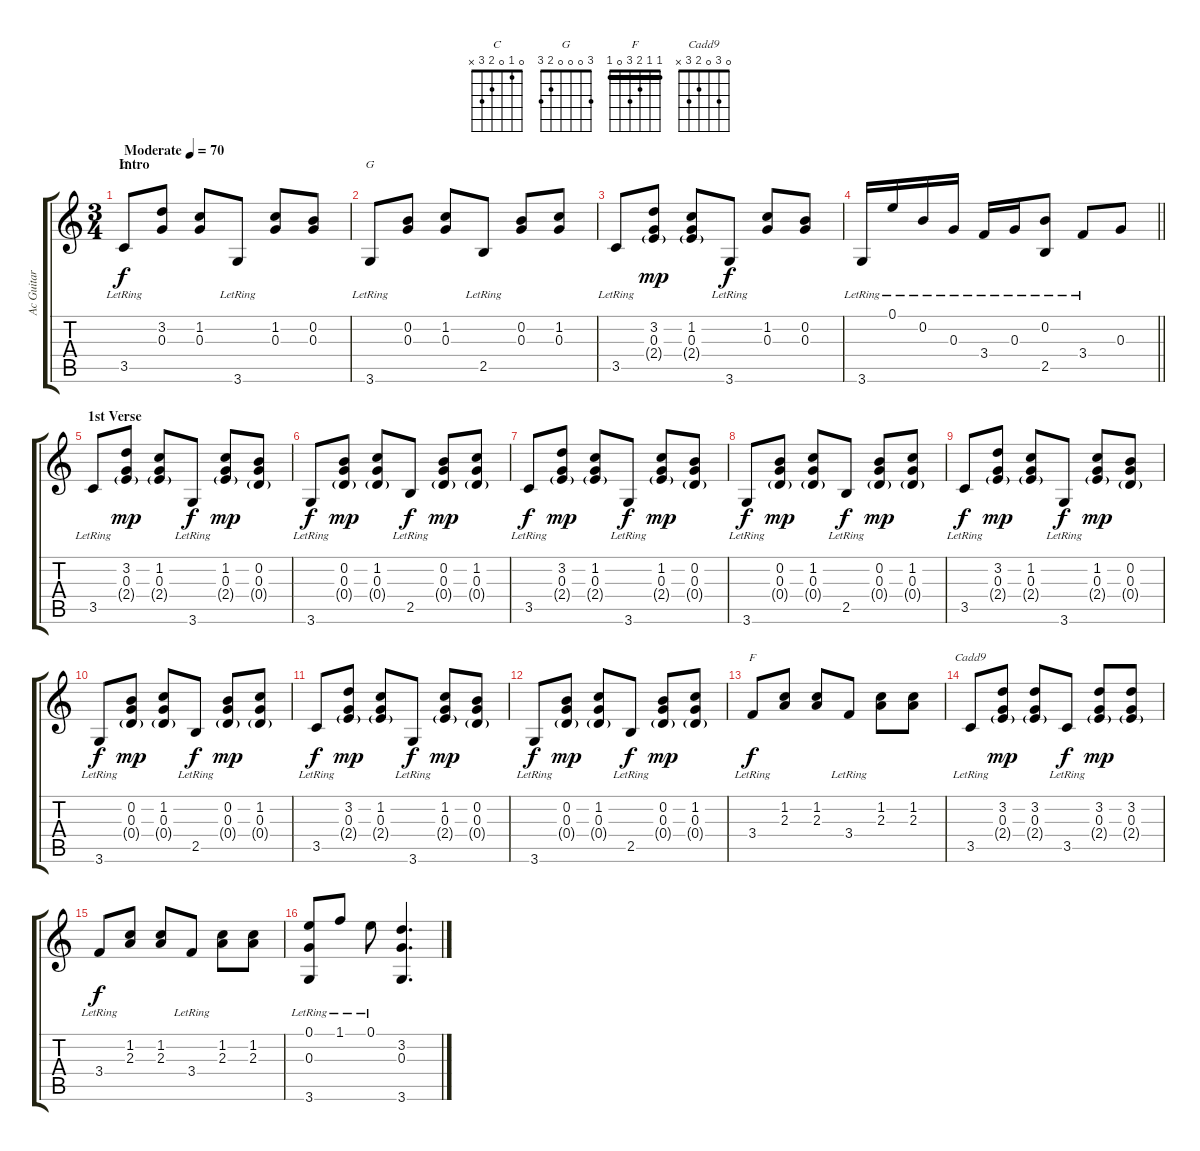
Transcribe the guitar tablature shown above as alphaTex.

\track ("Ac Guitar" "Ac Guitar") {instrument acousticguitarsteel}
\staff {score tabs}
\tuning (E4 B3 G3 D3 A2 E2) {hide}
\chord ("C" 0 1 0 2 3 x)
\chord ("G" 3 0 0 0 2 3)
\chord ("F" 1 1 2 3 0 1) {barre 1}
\chord ("Cadd9" 0 3 0 2 3 x)
\ts (3 4)
\section ("" "Intro")
\tempo (70 "Moderate")
\clef g2
\ks c
3.5{lr}.8{ch "C" dy f instrument acousticguitarsteel} (3.2 0.3).8 (1.2 0.3).8 3.6{lr}.8 (1.2 0.3).8 (0.2 0.3).8 |
3.6{lr}.8{ch "G"} (0.2 0.3).8 (1.2 0.3).8 2.5{lr}.8 (0.2 0.3).8 (1.2 0.3).8 |
3.5{lr}.8 (3.2 0.3 2.4{g}).8{dy mp} (1.2 0.3 2.4{g}).8 3.6{lr}.8{dy f} (1.2 0.3).8 (0.2 0.3).8 |
\barLineRight lightlight
3.6{lr}.16 0.1{lr}.16 0.2{lr}.16 0.3{lr}.16 3.4{lr}.16 0.3{lr}.16 (0.2{lr} 2.5).8 3.4{lr}.8 0.3.8 |
\section ("" "1st Verse")
3.5{lr}.8 (3.2 0.3 2.4{g}).8{dy mp} (1.2 0.3 2.4{g}).8 3.6{lr}.8{dy f} (1.2 0.3 2.4{g}).8{dy mp} (0.2 0.3 0.4{g}).8 |
3.6{lr}.8{dy f} (0.2 0.3 0.4{g}).8{dy mp} (1.2 0.3 0.4{g}).8 2.5{lr}.8{dy f} (0.2 0.3 0.4{g}).8{dy mp} (1.2 0.3 0.4{g}).8 |
3.5{lr}.8{dy f} (3.2 0.3 2.4{g}).8{dy mp} (1.2 0.3 2.4{g}).8 3.6{lr}.8{dy f} (1.2 0.3 2.4{g}).8{dy mp} (0.2 0.3 0.4{g}).8 |
3.6{lr}.8{dy f} (0.2 0.3 0.4{g}).8{dy mp} (1.2 0.3 0.4{g}).8 2.5{lr}.8{dy f} (0.2 0.3 0.4{g}).8{dy mp} (1.2 0.3 0.4{g}).8 |
3.5{lr}.8{dy f} (3.2 0.3 2.4{g}).8{dy mp} (1.2 0.3 2.4{g}).8 3.6{lr}.8{dy f} (1.2 0.3 2.4{g}).8{dy mp} (0.2 0.3 0.4{g}).8 |
3.6{lr}.8{dy f} (0.2 0.3 0.4{g}).8{dy mp} (1.2 0.3 0.4{g}).8 2.5{lr}.8{dy f} (0.2 0.3 0.4{g}).8{dy mp} (1.2 0.3 0.4{g}).8 |
3.5{lr}.8{dy f} (3.2 0.3 2.4{g}).8{dy mp} (1.2 0.3 2.4{g}).8 3.6{lr}.8{dy f} (1.2 0.3 2.4{g}).8{dy mp} (0.2 0.3 0.4{g}).8 |
3.6{lr}.8{dy f} (0.2 0.3 0.4{g}).8{dy mp} (1.2 0.3 0.4{g}).8 2.5{lr}.8{dy f} (0.2 0.3 0.4{g}).8{dy mp} (1.2 0.3 0.4{g}).8 |
3.4{lr}.8{ch "F" dy f} (1.2 2.3).8 (1.2 2.3).8 3.4{lr}.8 (1.2 2.3).8 (1.2 2.3).8 |
3.5{lr}.8{ch "Cadd9"} (3.2 0.3 2.4{g}).8{dy mp} (3.2 0.3 2.4{g}).8 3.5{lr}.8{dy f} (3.2 0.3 2.4{g}).8{dy mp} (3.2 0.3 2.4{g}).8 |
3.4{lr}.8{dy f} (1.2 2.3).8 (1.2 2.3).8 3.4{lr}.8 (1.2 2.3).8 (1.2 2.3).8 |
(0.1{lr} 0.3{lr} 3.6{lr}).8 1.1{lr}.8 0.1{lr}.8 (3.2 0.3 3.6).4{d}
